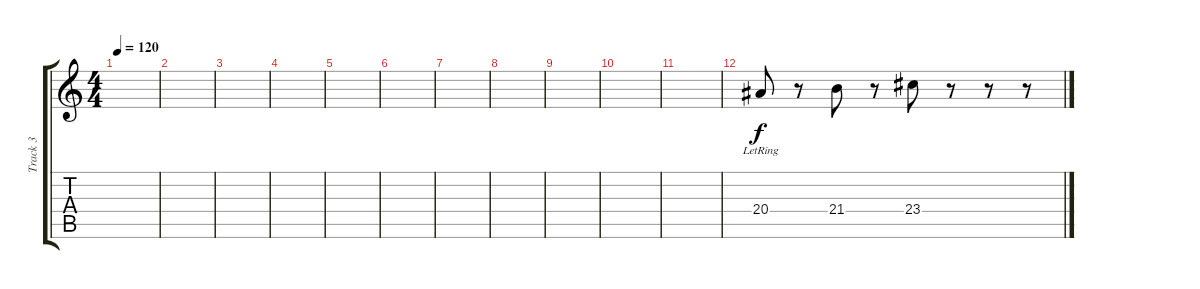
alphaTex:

\track ("Track 3" "Track 3") {instrument lead2sawtooth}
\staff {score tabs}
\tuning (D4 D4 A3 D3 A2 D2) {hide}
\ts (4 4)
\tempo 120
\clef g2
\ks c
|
|
|
|
|
|
|
|
|
|
|
20.4{lr}.8{volume 11 balance 15 instrument reversecymbal} r.8 21.4.8 r.8 23.4.8 r.8 r.8 r.8
